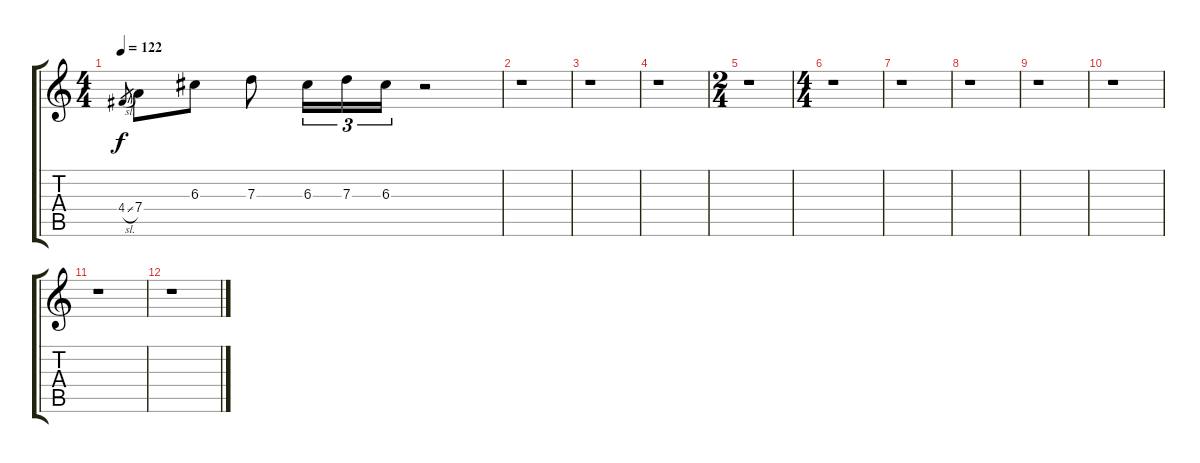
\track "" {instrument distortionguitar}
\staff {score tabs}
\tuning (E4 B3 G3 D3 A2 E2) {hide}
\ts (4 4)
\tempo 122
\clef g2
\ks c
4.4{sl}.8{gr dy f} 7.4.8 6.3.8 7.3.8 6.3.16{tu (3 2)} 7.3.16{tu (3 2)} 6.3.16{tu (3 2)} r.2 |
r.1 |
r.1 |
r.1 |
\ts (2 4)
r.1 |
\ts (4 4)
r.1 |
r.1 |
r.1 |
r.1 |
r.1 |
r.1 |
r.1
